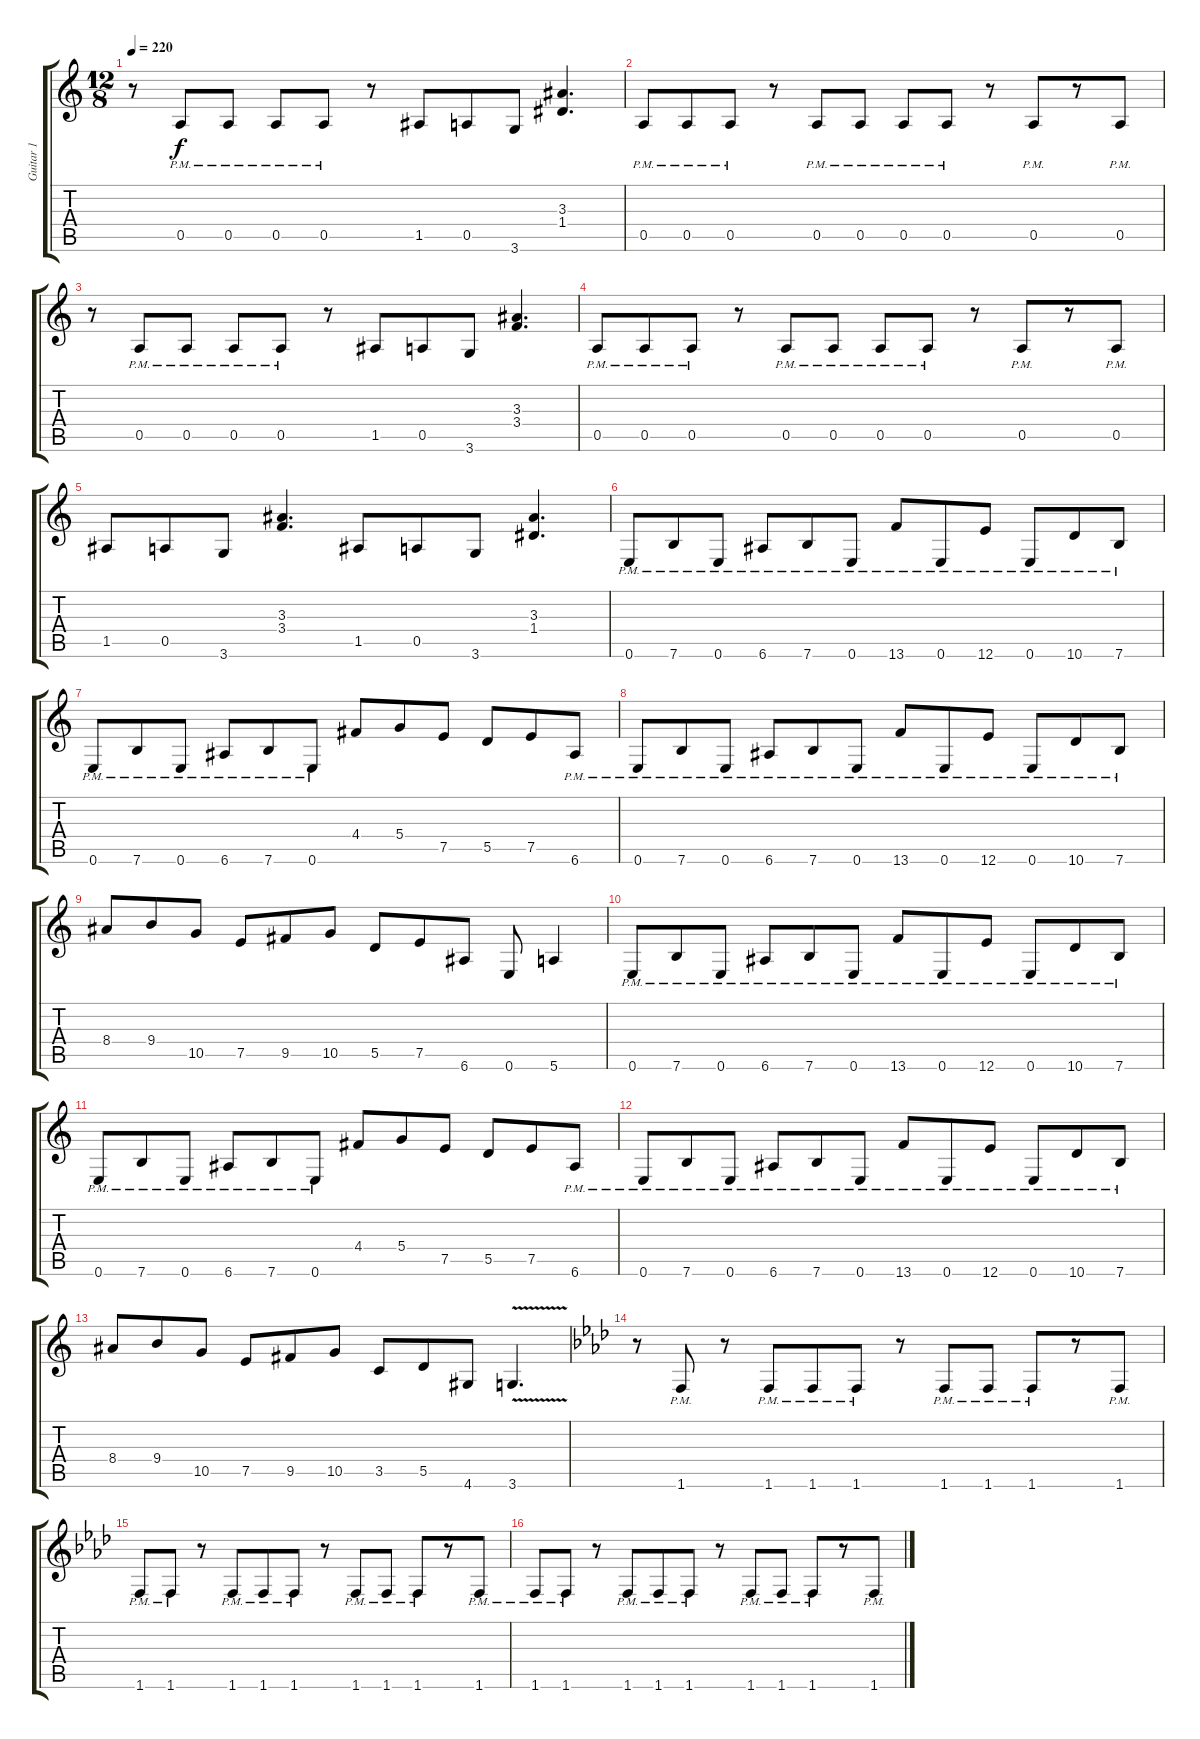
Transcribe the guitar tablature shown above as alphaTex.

\track ("Guitar 1" "Guitar 1") {instrument distortionguitar bank 1}
\staff {score tabs}
\tuning (E4 B3 G3 D3 A2 E2) {hide}
\ts (12 8)
\tempo 220
\clef g2
\ks c
r.8{dy f} 0.5{pm}.8 0.5{pm}.8 0.5{pm}.8 0.5{pm}.8 r.8 1.5.8 0.5.8 3.6.8 (3.3 1.4).4{d} |
0.5{pm}.8 0.5{pm}.8 0.5{pm}.8 r.8 0.5{pm}.8 0.5{pm}.8 0.5{pm}.8 0.5{pm}.8 r.8 0.5{pm}.8 r.8 0.5{pm}.8 |
r.8 0.5{pm}.8 0.5{pm}.8 0.5{pm}.8 0.5{pm}.8 r.8 1.5.8 0.5.8 3.6.8 (3.3 3.4).4{d} |
0.5{pm}.8 0.5{pm}.8 0.5{pm}.8 r.8 0.5{pm}.8 0.5{pm}.8 0.5{pm}.8 0.5{pm}.8 r.8 0.5{pm}.8 r.8 0.5{pm}.8 |
1.5.8 0.5.8 3.6.8 (3.3 3.4).4{d} 1.5.8 0.5.8 3.6.8 (3.3 1.4).4{d} |
0.6{pm}.8 7.6{pm}.8 0.6{pm}.8 6.6{pm}.8 7.6{pm}.8 0.6{pm}.8 13.6{pm}.8 0.6{pm}.8 12.6{pm}.8 0.6{pm}.8 10.6{pm}.8 7.6{pm}.8 |
0.6{pm}.8 7.6{pm}.8 0.6{pm}.8 6.6{pm}.8 7.6{pm}.8 0.6{pm}.8 4.4.8 5.4.8 7.5.8 5.5.8 7.5.8 6.6{pm}.8 |
0.6{pm}.8 7.6{pm}.8 0.6{pm}.8 6.6{pm}.8 7.6{pm}.8 0.6{pm}.8 13.6{pm}.8 0.6{pm}.8 12.6{pm}.8 0.6{pm}.8 10.6{pm}.8 7.6{pm}.8 |
8.4.8 9.4.8 10.5.8 7.5.8 9.5.8 10.5.8 5.5.8 7.5.8 6.6.8 0.6.8 5.6.4 |
0.6{pm}.8 7.6{pm}.8 0.6{pm}.8 6.6{pm}.8 7.6{pm}.8 0.6{pm}.8 13.6{pm}.8 0.6{pm}.8 12.6{pm}.8 0.6{pm}.8 10.6{pm}.8 7.6{pm}.8 |
0.6{pm}.8 7.6{pm}.8 0.6{pm}.8 6.6{pm}.8 7.6{pm}.8 0.6{pm}.8 4.4.8 5.4.8 7.5.8 5.5.8 7.5.8 6.6{pm}.8 |
0.6{pm}.8 7.6{pm}.8 0.6{pm}.8 6.6{pm}.8 7.6{pm}.8 0.6{pm}.8 13.6{pm}.8 0.6{pm}.8 12.6{pm}.8 0.6{pm}.8 10.6{pm}.8 7.6{pm}.8 |
8.4.8 9.4.8 10.5.8 7.5.8 9.5.8 10.5.8 3.5.8 5.5.8 4.6.8 3.6{v}.4{d} |
\ks fminor
r.8 1.6{pm}.8 r.8 1.6{pm}.8 1.6{pm}.8 1.6{pm}.8 r.8 1.6{pm}.8 1.6{pm}.8 1.6{pm}.8 r.8 1.6{pm}.8 |
1.6{pm}.8 1.6{pm}.8 r.8 1.6{pm}.8 1.6{pm}.8 1.6{pm}.8 r.8 1.6{pm}.8 1.6{pm}.8 1.6{pm}.8 r.8 1.6{pm}.8 |
1.6{pm}.8 1.6{pm}.8 r.8 1.6{pm}.8 1.6{pm}.8 1.6{pm}.8 r.8 1.6{pm}.8 1.6{pm}.8 1.6{pm}.8 r.8 1.6{pm}.8
